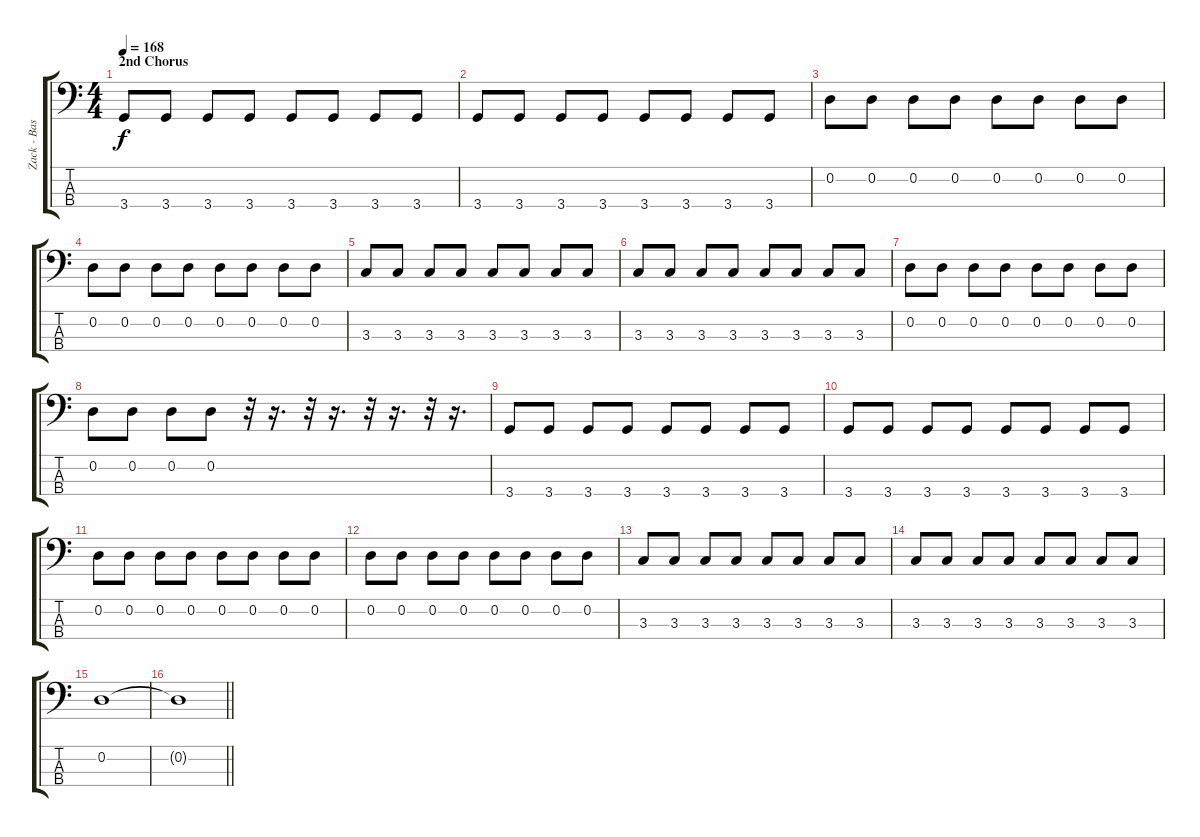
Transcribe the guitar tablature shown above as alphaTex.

\track ("Zack - Bass" "Zack - Bas") {instrument electricbassfinger}
\staff {score tabs}
\tuning (G2 D2 A1 E1) {hide}
\ts (4 4)
\section ("" "2nd Chorus")
\tempo 168
\clef f4
\ks c
3.4.8{dy f} 3.4.8 3.4.8 3.4.8 3.4.8 3.4.8 3.4.8 3.4.8 |
3.4.8 3.4.8 3.4.8 3.4.8 3.4.8 3.4.8 3.4.8 3.4.8 |
0.2.8 0.2.8 0.2.8 0.2.8 0.2.8 0.2.8 0.2.8 0.2.8 |
0.2.8 0.2.8 0.2.8 0.2.8 0.2.8 0.2.8 0.2.8 0.2.8 |
3.3.8 3.3.8 3.3.8 3.3.8 3.3.8 3.3.8 3.3.8 3.3.8 |
3.3.8 3.3.8 3.3.8 3.3.8 3.3.8 3.3.8 3.3.8 3.3.8 |
0.2.8 0.2.8 0.2.8 0.2.8 0.2.8 0.2.8 0.2.8 0.2.8 |
0.2.8 0.2.8 0.2.8 0.2.8 r.32 r.16{d} r.32 r.16{d} r.32 r.16{d} r.32 r.16{d} |
3.4.8 3.4.8 3.4.8 3.4.8 3.4.8 3.4.8 3.4.8 3.4.8 |
3.4.8 3.4.8 3.4.8 3.4.8 3.4.8 3.4.8 3.4.8 3.4.8 |
0.2.8 0.2.8 0.2.8 0.2.8 0.2.8 0.2.8 0.2.8 0.2.8 |
0.2.8 0.2.8 0.2.8 0.2.8 0.2.8 0.2.8 0.2.8 0.2.8 |
3.3.8 3.3.8 3.3.8 3.3.8 3.3.8 3.3.8 3.3.8 3.3.8 |
3.3.8 3.3.8 3.3.8 3.3.8 3.3.8 3.3.8 3.3.8 3.3.8 |
0.2.1 |
\barLineRight lightlight
0.2{t}.1
